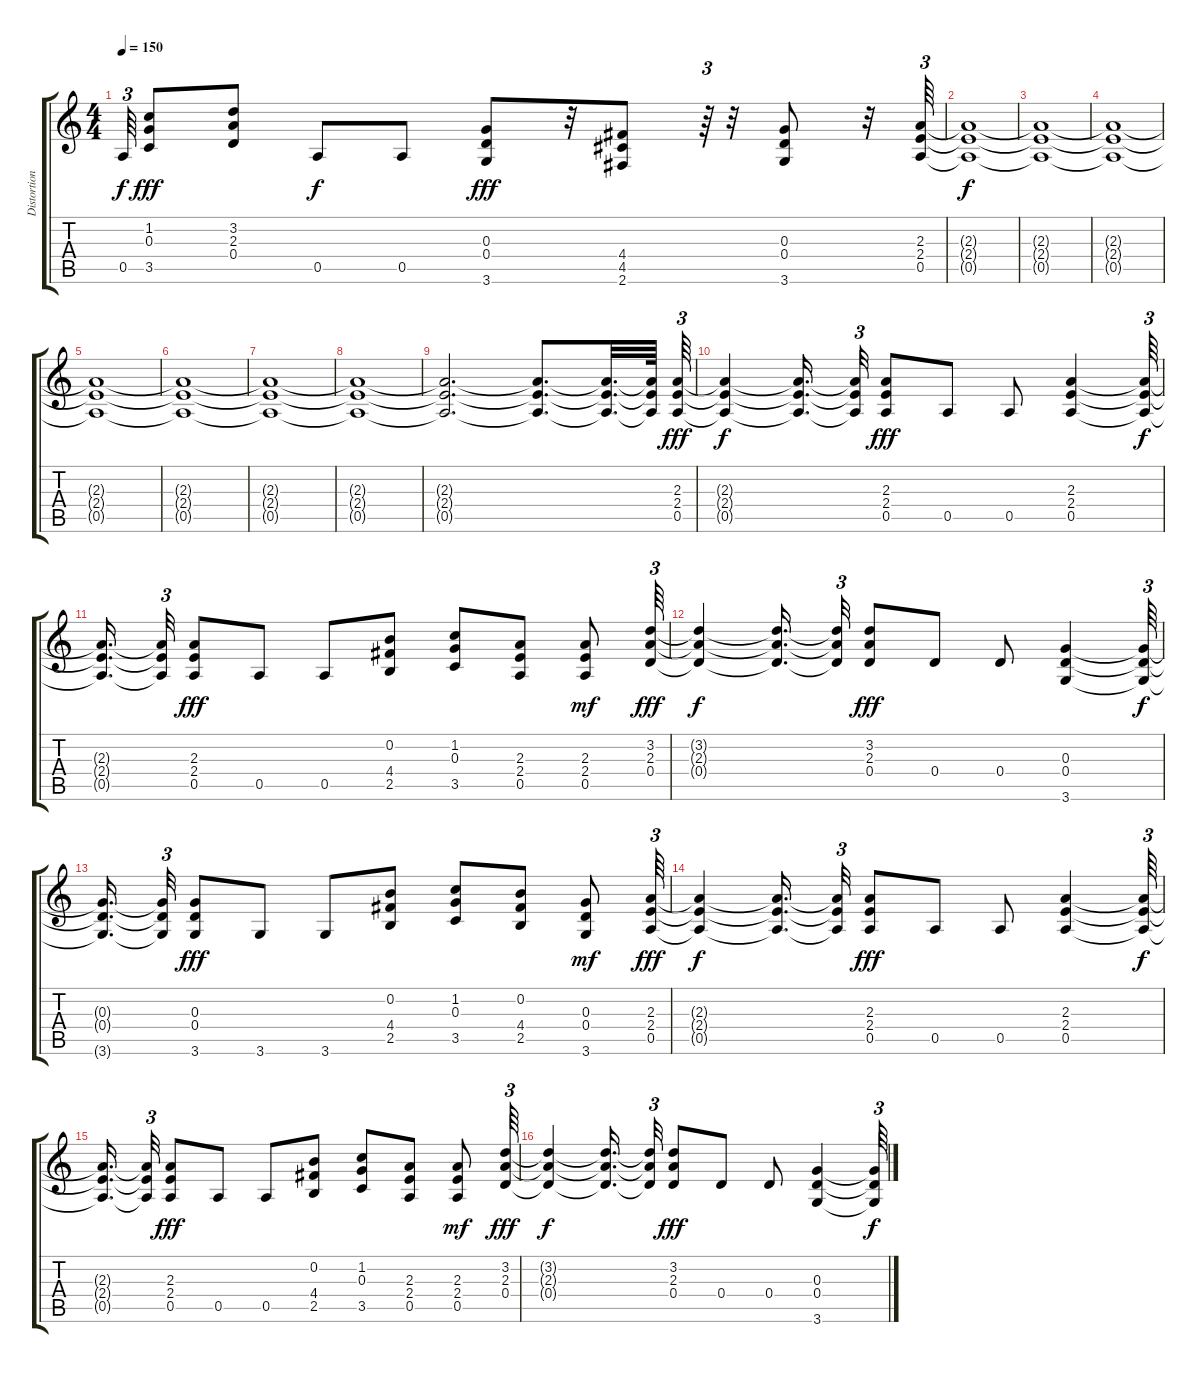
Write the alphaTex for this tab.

\track ("Distortion Guitar" "Distortion") {instrument distortionguitar}
\staff {score tabs}
\tuning (E4 B3 G3 D3 A2 E2) {hide}
\ts (4 4)
\tempo 150
\clef g2
\ks c
0.5{t}.64{tu (3 2) dy f} (1.2 0.3 3.5).8{dy fff} (3.2 2.3 0.4).8 0.5.8{dy f} 0.5.8 (0.3 0.4 3.6).8{dy fff} r.32 (4.4 4.5 2.6).8 r.64{tu (3 2)} r.32 (0.3 0.4 3.6).8 r.32 (2.3 2.4 0.5).64{tu (3 2)} |
(2.3{t} 2.4{t} 0.5{t}).1{dy f} |
(2.3{t} 2.4{t} 0.5{t}).1 |
(2.3{t} 2.4{t} 0.5{t}).1 |
(2.3{t} 2.4{t} 0.5{t}).1 |
(2.3{t} 2.4{t} 0.5{t}).1 |
(2.3{t} 2.4{t} 0.5{t}).1 |
(2.3{t} 2.4{t} 0.5{t}).1 |
(2.3{t} 2.4{t} 0.5{t}).2{d} (2.3{t} 2.4{t} 0.5{t}).8{d} (2.3{t} 2.4{t} 0.5{t}).32{d} (2.3{t} 2.4{t} 0.5{t}).64 (2.3 2.4 0.5).64{tu (3 2) dy fff} |
(2.3{t} 2.4{t} 0.5{t}).4{dy f} (2.3{t} 2.4{t} 0.5{t}).16{d} (2.3{t} 2.4{t} 0.5{t}).32{tu (3 2)} (2.3 2.4 0.5).8{dy fff} 0.5.8 0.5.8 (2.3 2.4 0.5).4 (2.3{t} 2.4{t} 0.5{t}).64{tu (3 2) dy f} |
(2.3{t} 2.4{t} 0.5{t}).16{d} (2.3{t} 2.4{t} 0.5{t}).32{tu (3 2)} (2.3 2.4 0.5).8{dy fff} 0.5.8 0.5.8 (0.2 4.4 2.5).8 (1.2 0.3 3.5).8 (2.3 2.4 0.5).8 (2.3 2.4 0.5).8{dy mf} (3.2 2.3 0.4).64{tu (3 2) dy fff} |
(3.2{t} 2.3{t} 0.4{t}).4{dy f} (3.2{t} 2.3{t} 0.4{t}).16{d} (3.2{t} 2.3{t} 0.4{t}).32{tu (3 2)} (3.2 2.3 0.4).8{dy fff} 0.4.8 0.4.8 (0.3 0.4 3.6).4 (0.3{t} 0.4{t} 3.6{t}).64{tu (3 2) dy f} |
(0.3{t} 0.4{t} 3.6{t}).16{d} (0.3{t} 0.4{t} 3.6{t}).32{tu (3 2)} (0.3 0.4 3.6).8{dy fff} 3.6.8 3.6.8 (0.2 4.4 2.5).8 (1.2 0.3 3.5).8 (0.2 4.4 2.5).8 (0.3 0.4 3.6).8{dy mf} (2.3 2.4 0.5).64{tu (3 2) dy fff} |
(2.3{t} 2.4{t} 0.5{t}).4{dy f} (2.3{t} 2.4{t} 0.5{t}).16{d} (2.3{t} 2.4{t} 0.5{t}).32{tu (3 2)} (2.3 2.4 0.5).8{dy fff} 0.5.8 0.5.8 (2.3 2.4 0.5).4 (2.3{t} 2.4{t} 0.5{t}).64{tu (3 2) dy f} |
(2.3{t} 2.4{t} 0.5{t}).16{d} (2.3{t} 2.4{t} 0.5{t}).32{tu (3 2)} (2.3 2.4 0.5).8{dy fff} 0.5.8 0.5.8 (0.2 4.4 2.5).8 (1.2 0.3 3.5).8 (2.3 2.4 0.5).8 (2.3 2.4 0.5).8{dy mf} (3.2 2.3 0.4).64{tu (3 2) dy fff} |
(3.2{t} 2.3{t} 0.4{t}).4{dy f} (3.2{t} 2.3{t} 0.4{t}).16{d} (3.2{t} 2.3{t} 0.4{t}).32{tu (3 2)} (3.2 2.3 0.4).8{dy fff} 0.4.8 0.4.8 (0.3 0.4 3.6).4 (0.3{t} 0.4{t} 3.6{t}).64{tu (3 2) dy f}
